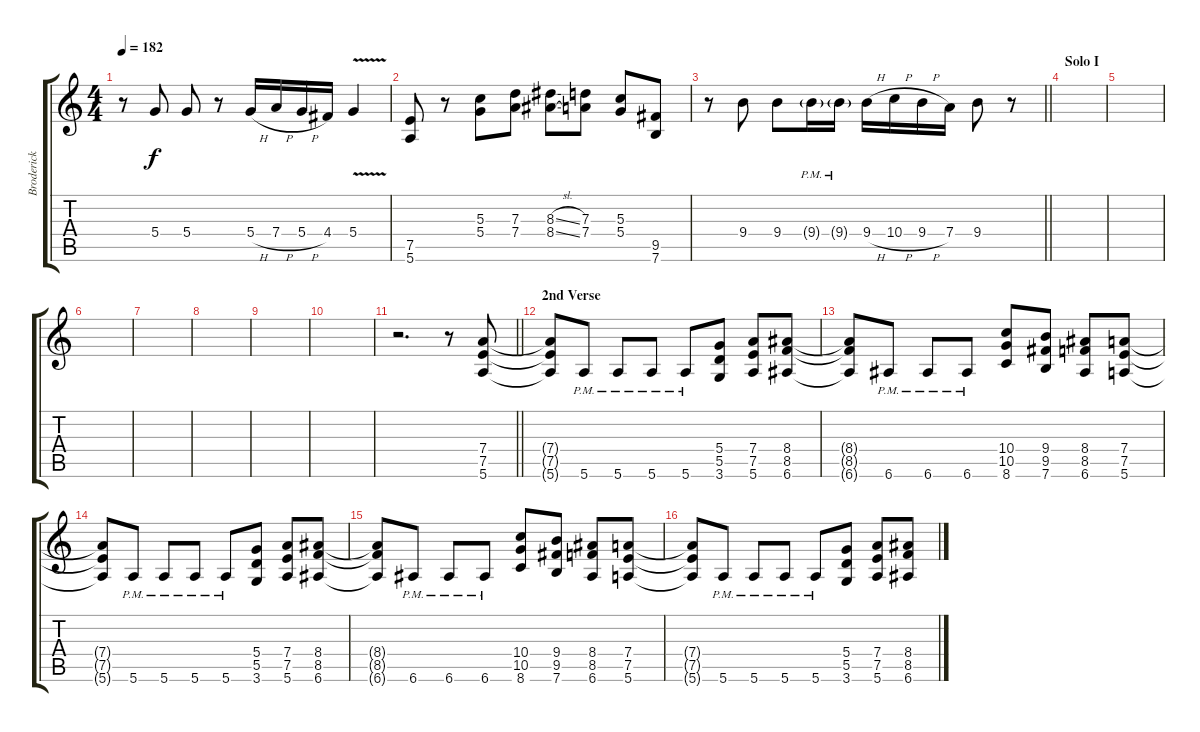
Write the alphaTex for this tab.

\track ("Broderick Rhythm" "Broderick ") {instrument distortionguitar}
\staff {score tabs}
\tuning (E4 B3 G3 D3 A2 E2) {hide}
\ts (4 4)
\tempo 182
\clef g2
\ks c
r.8{dy f} 5.4.8 5.4.8 r.8 5.4{h}.16 7.4{h}.16 5.4{h}.16 4.4.16 5.4{v}.4 |
(7.5 5.6).8 r.8 (5.3 5.4).8 (7.3 7.4).8 (8.3{sl} 8.4{sl}).8 (7.3 7.4).8 (5.3 5.4).8 (9.5 7.6).8 |
\barLineRight lightlight
r.8 9.4.8 9.4.8 9.4{g pm}.16 9.4{g pm}.16 9.4{h}.16 10.4{h}.16 9.4{h}.16 7.4.16 9.4.8 r.8 |
\section ("" "Solo I")
|
|
|
|
|
|
|
\barLineRight lightlight
r.2{d} r.8 (7.4 7.5 5.6).8 |
\section ("" "2nd Verse")
(7.4{t} 7.5{t} 5.6{t}).8 5.6{pm}.8 5.6{pm}.8 5.6{pm}.8 5.6{pm}.8 (5.4 5.5 3.6).8 (7.4 7.5 5.6).8 (8.4 8.5 6.6).8 |
(8.4{t} 8.5{t} 6.6{t}).8 6.6{pm}.8 6.6{pm}.8 6.6{pm}.8 (10.4 10.5 8.6).8 (9.4 9.5 7.6).8 (8.4 8.5 6.6).8 (7.4 7.5 5.6).8 |
(7.4{t} 7.5{t} 5.6{t}).8 5.6{pm}.8 5.6{pm}.8 5.6{pm}.8 5.6{pm}.8 (5.4 5.5 3.6).8 (7.4 7.5 5.6).8 (8.4 8.5 6.6).8 |
(8.4{t} 8.5{t} 6.6{t}).8 6.6{pm}.8 6.6{pm}.8 6.6{pm}.8 (10.4 10.5 8.6).8 (9.4 9.5 7.6).8 (8.4 8.5 6.6).8 (7.4 7.5 5.6).8 |
(7.4{t} 7.5{t} 5.6{t}).8 5.6{pm}.8 5.6{pm}.8 5.6{pm}.8 5.6{pm}.8 (5.4 5.5 3.6).8 (7.4 7.5 5.6).8 (8.4 8.5 6.6).8
